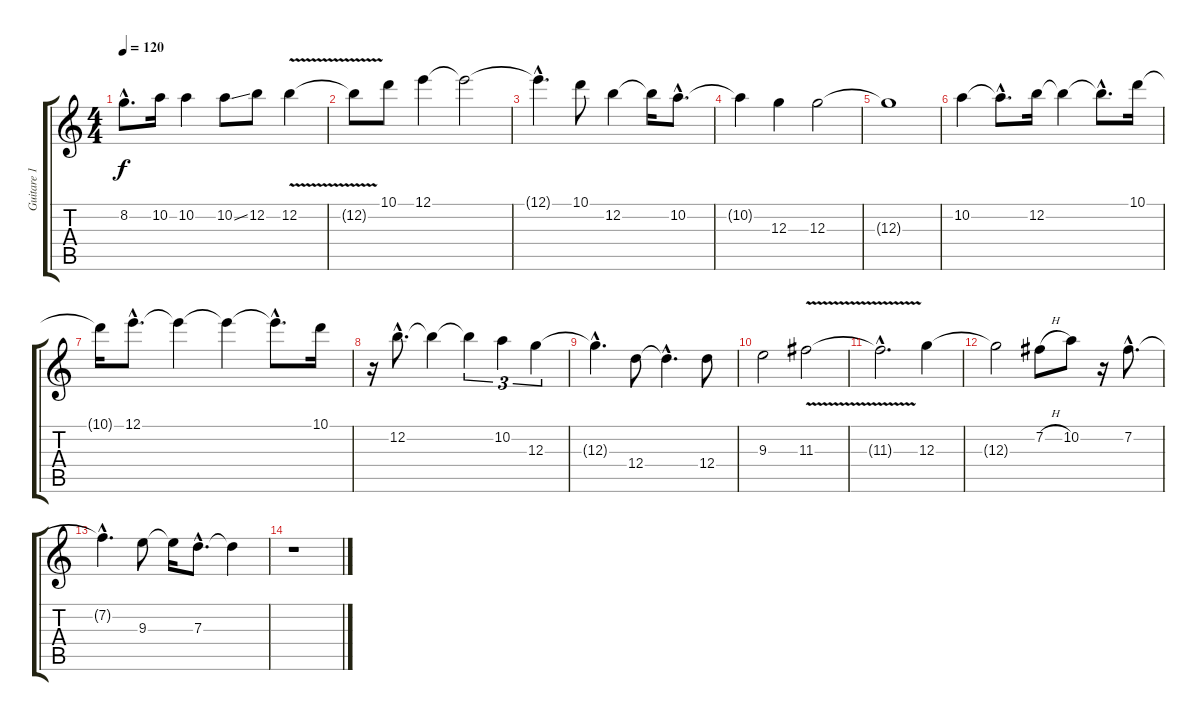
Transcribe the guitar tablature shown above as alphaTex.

\track ("Guitare 1" "Guitare 1") {instrument electricguitarclean}
\staff {score tabs}
\tuning (E4 B3 G3 D3 A2 E2) {hide}
\ts (4 4)
\tempo 120
\clef g2
\ks c
8.2{hac t}.8{d dy f} 10.2.16 10.2.4 10.2{ss}.8 12.2.8 12.2{v}.4 |
12.2{t}.8 10.1.8 12.1.4 12.1{t}.2 |
12.1{hac t}.4{d} 10.1.8 12.2.4 12.2{t}.16 10.2{hac}.8{d} |
10.2{t}.4 12.3.4 12.3.2 |
12.3{t}.1 |
10.2.4 10.2{hac t}.8{d} 12.2.16 12.2{t}.4 12.2{hac t}.8{d} 10.1.16 |
10.1{t}.16 12.1{hac}.8{d} 12.1{t}.4 12.1{t}.4 12.1{hac t}.8{d} 10.1.16 |
r.16 12.2{hac}.8{d} 12.2{t}.4 12.2{t}.4{tu (3 2)} 10.2.4{tu (3 2)} 12.3.4{tu (3 2)} |
12.3{hac t}.4{d} 12.4.8 12.4{hac t}.4{d} 12.4.8 |
9.3.2 11.3{v}.2 |
11.3{hac t}.2{d} 12.3.4 |
12.3{t}.2 7.2{h}.8 10.2.8 r.16 7.2{hac}.8{d} |
7.2{hac t}.4{d} 9.3.8 9.3{t}.16 7.3{hac}.8{d} 7.3{t}.4 |
r.1
